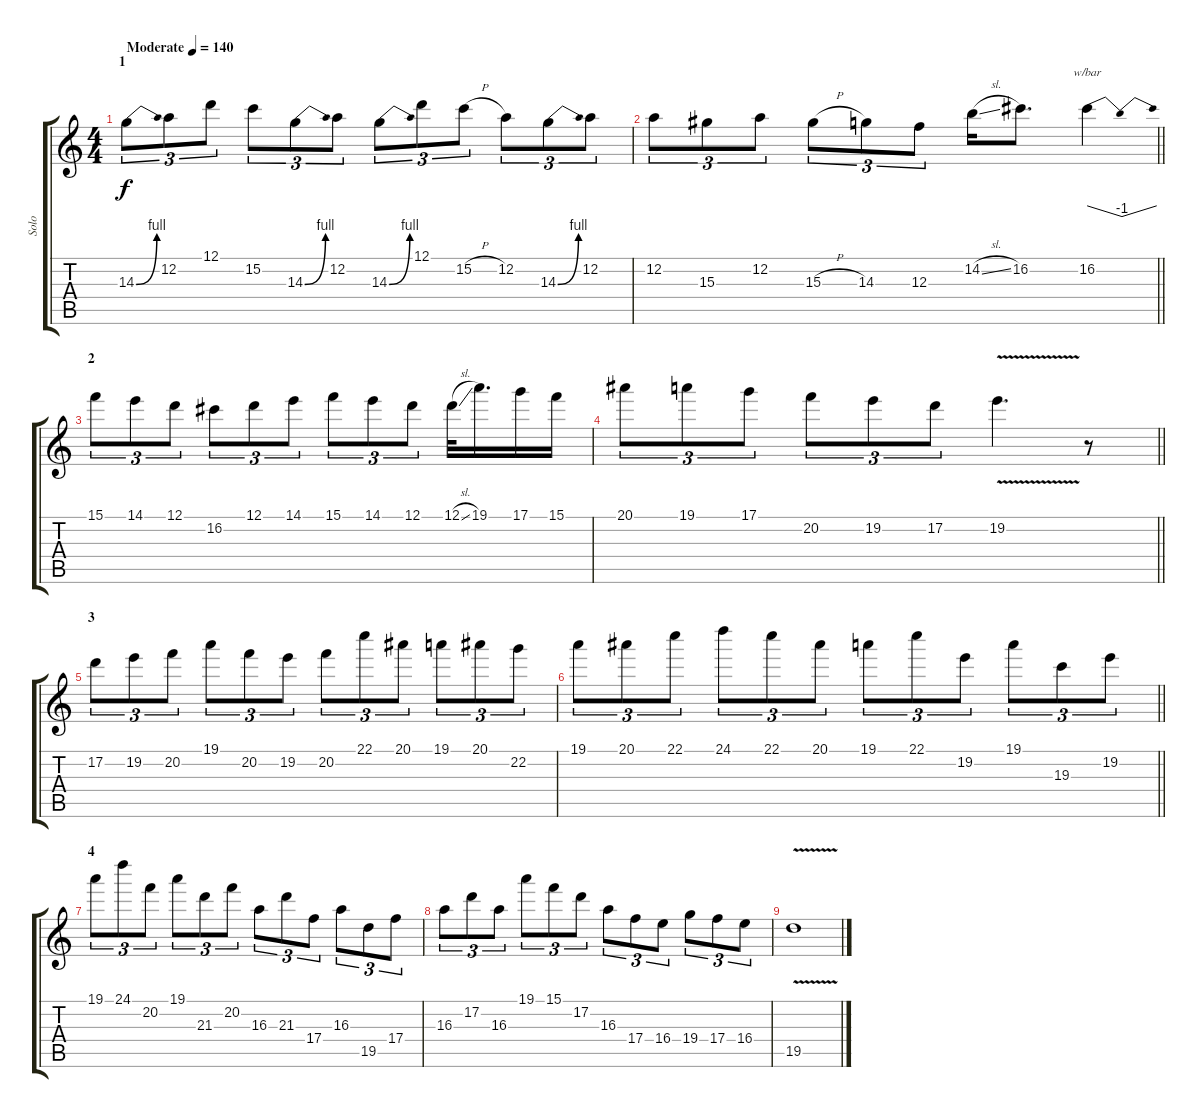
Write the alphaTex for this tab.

\track ("Solo" "Solo") {instrument overdrivenguitar}
\staff {score tabs}
\tuning (D4 A3 F3 C3 G2 D2) {hide}
\ts (4 4)
\section ("" "1")
\tempo (140 "Moderate")
\clef g2
\ks c
14.3{be (bend 0 0 60 4)}.8{tu (3 2) dy f instrument overdrivenguitar} 12.2.8{tu (3 2)} 12.1.8{tu (3 2)} 15.2.8{tu (3 2)} 14.3{be (bend 0 0 60 4)}.8{tu (3 2)} 12.2.8{tu (3 2)} 14.3{be (bend 0 0 60 4)}.8{tu (3 2)} 12.1.8{tu (3 2)} 15.2{h}.8{tu (3 2)} 12.2.8{tu (3 2)} 14.3{be (bend 0 0 60 4)}.8{tu (3 2)} 12.2.8{tu (3 2)} |
\barLineRight lightlight
12.2.8{tu (3 2)} 15.3.8{tu (3 2)} 12.2.8{tu (3 2)} 15.3{h}.8{tu (3 2)} 14.3.8{tu (3 2)} 12.3.8{tu (3 2)} 14.2{sl}.16 16.2.8{d} 16.2.4{tbe (dip default 0 0 30 -4 60 0)} |
\section ("" "2")
15.1.8{tu (3 2)} 14.1.8{tu (3 2)} 12.1.8{tu (3 2)} 16.2.8{tu (3 2)} 12.1.8{tu (3 2)} 14.1.8{tu (3 2)} 15.1.8{tu (3 2)} 14.1.8{tu (3 2)} 12.1.8{tu (3 2)} 12.1{sl}.32 19.1.16{d} 17.1.16 15.1.16 |
\barLineRight lightlight
20.1.8{tu (3 2)} 19.1.8{tu (3 2)} 17.1.8{tu (3 2)} 20.2.8{tu (3 2)} 19.2.8{tu (3 2)} 17.2.8{tu (3 2)} 19.2{v}.4{d} r.8 |
\section ("" "3")
17.2.8{tu (3 2)} 19.2.8{tu (3 2)} 20.2.8{tu (3 2)} 19.1.8{tu (3 2)} 20.2.8{tu (3 2)} 19.2.8{tu (3 2)} 20.2.8{tu (3 2)} 22.1.8{tu (3 2)} 20.1.8{tu (3 2)} 19.1.8{tu (3 2)} 20.1.8{tu (3 2)} 22.2.8{tu (3 2)} |
\barLineRight lightlight
19.1.8{tu (3 2)} 20.1.8{tu (3 2)} 22.1.8{tu (3 2)} 24.1.8{tu (3 2)} 22.1.8{tu (3 2)} 20.1.8{tu (3 2)} 19.1.8{tu (3 2)} 22.1.8{tu (3 2)} 19.2.8{tu (3 2)} 19.1.8{tu (3 2)} 19.3.8{tu (3 2)} 19.2.8{tu (3 2)} |
\section ("" "4")
19.1.8{tu (3 2)} 24.1.8{tu (3 2)} 20.2.8{tu (3 2)} 19.1.8{tu (3 2)} 21.3.8{tu (3 2)} 20.2.8{tu (3 2)} 16.3.8{tu (3 2)} 21.3.8{tu (3 2)} 17.4.8{tu (3 2)} 16.3.8{tu (3 2)} 19.5.8{tu (3 2)} 17.4.8{tu (3 2)} |
16.3.8{tu (3 2)} 17.2.8{tu (3 2)} 16.3.8{tu (3 2)} 19.1.8{tu (3 2)} 15.1.8{tu (3 2)} 17.2.8{tu (3 2)} 16.3.8{tu (3 2)} 17.4.8{tu (3 2)} 16.4.8{tu (3 2)} 19.4.8{tu (3 2)} 17.4.8{tu (3 2)} 16.4.8{tu (3 2)} |
19.5{v}.1{volume 0}
